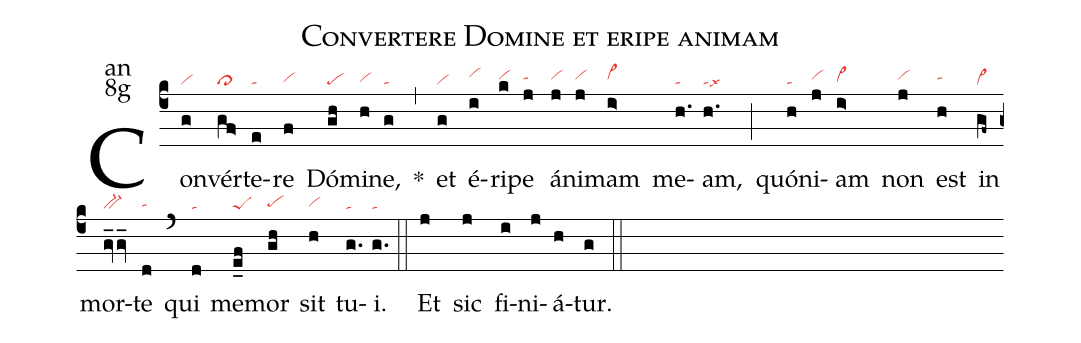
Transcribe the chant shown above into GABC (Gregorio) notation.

name:Convertere Domine et eripe animam;
office-part:an;
mode:8g;
nabc-lines:1;
%%
(c4) Con(g|vi)vér(gf>|cl>)te(e|ta)re(f|vihg) Dó(gh|pe)mi(h|vihg)ne,(g|ta) <sp>*</sp>(,)
et(g|vi) é(i|vihi)ri(k|vihh)pe(j|tahh) á(j|vihh)ni(j|vihh)mam(i>|vi>hh) me(h.|ta)am,(h.|talsx6) (;)
quó(h|ta)ni(j|vihh)am(i>|vi>hg) non(j|vihh) est(h|tahh) in(gf~|vi>) mor(gv_gv_|bv-)te(d|tahg) (`) qui(d|ta) me(e_f|peS)mor(gh|pehg) sit(h|vihg) tu(g.|ta)i.(g.|ta) (::)
<eu> Et(j) sic(j) fi(i)ni(j)á(h)tur.(g) </eu> (::)
